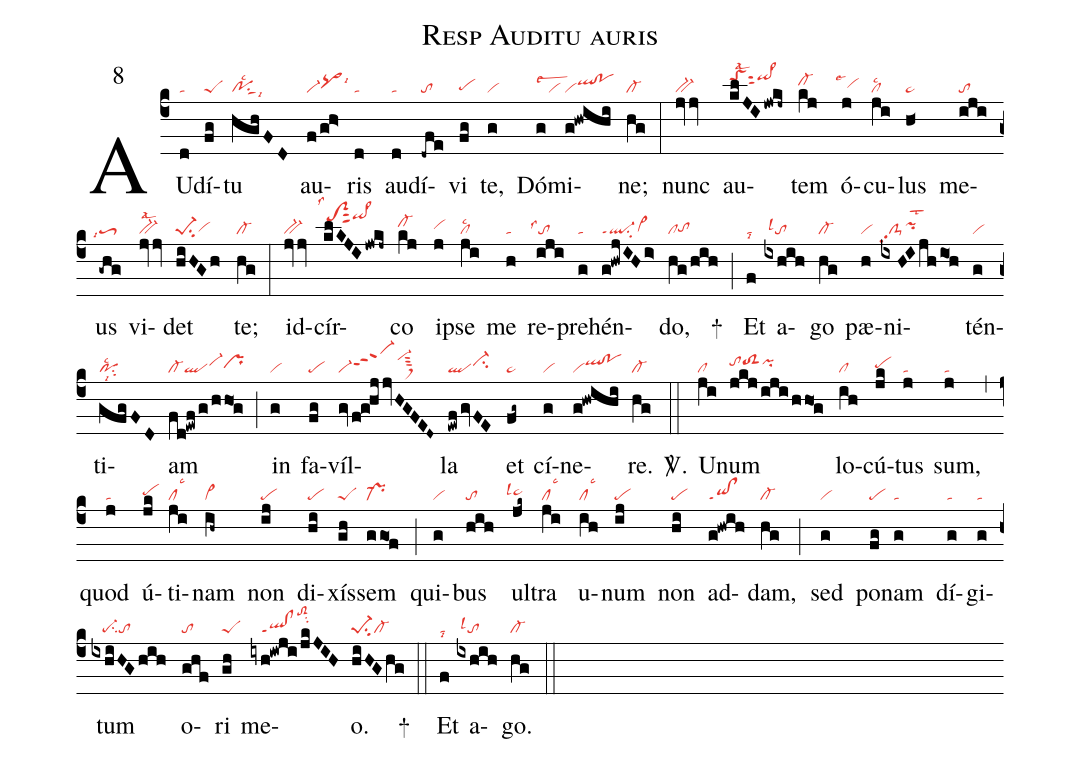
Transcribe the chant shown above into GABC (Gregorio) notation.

name: Resp Auditu auris;
mode:8;
nabc-lines:1;
%%
(c4)
AU(d|ta)dí(fg|peS)tu(hgh/FD|posu1sut1lsc2lsi9) au(f/gh>|vi-pq>hhlsi6)ris(d|ta) au(d|ta)dí(-dfe|to)vi(fg|pehg) te,(g|vi) Dó(g|vilsew2)mi(g!hwihi|viqlhi!pohi)ne;(hg|cl-) (:)
nunc(jvv|bv-) au(klJIjwkj~|toShksut2lsal2qi>hk)tem(kj|cl-hi) ó(j|``vihhlse1)cu(ji|cllsc2)lus(h<|ta>) me(iji|to)us(-ghg|``toS3lsi7) vi(jvv|bv-lsal2)det(hiHGh|pe-1su2vihg) te;(hg|cl-) (:)
id(jvv|bv-)cír(klKJIjwkj~|``toS2hksut2lss1qi>hl)co(kj|cl-hi) i(j|vihh)pse(ji|cllsc2) me(h|ta) re(iji|``tolss1)pre(g|ta)hén(g!hwjIHi>|ql-ppt1su2vi>hg)do,(hg/hih|cltohg) +(;)
Et(f|talsi8) a(ixhih|/tolsl1)go(hg|cl-) pæ(h|vi)ni(ixHIjhio1h|clS-pp2pihilst2)tén(g|vi)ti(gfg/FD|posu2lsc2lsi8)am(fd!ewf/g/hho1g|cl-qlvi-hiprhh) (;)
in(g|vi) fa(fg|pe)víl(gv/f!g!hjjvHGFED~|vi-vi-hippt3vi-hksut3``st>)la(ewf/gvFE|qlci-hi) et(fg~|ta>) cí(g|vi)ne(g!hwihi|viqlhi!pohi)re.(hg|cl-) <sp>V/</sp>.(::)
U(ji|cl)num(jkj/iji/hho1g|tohitoS2hipihi) lo(ih|cl)cú(jk|pehh)tus(j|ta) sum,(j|ta) (,)
quod(j|ta) ú(jk|pehh)ti(ji|cllsc3)nam(ih~|vi>) non(ij|pe) di(hi|pe)xí(gh|peS)ssem(ggo1f|pr-) (;)
qui(g|vi)bus(hih|to) ul(jk~|``ta>hhlsl1)tra(ji|cllsc3) u(ih|cllsc3)num(ij|pe) non(hi|pe) ad(g!hwih|qi!clppt1)dam,(hg|cl-) (;)
sed(g|vi) po(fg|pe)nam(g|ta) dí(g|ta)gi(g|ta)tum(ixhiHGhih|///pe-su2to) o(ghf|to)ri(gh|peS) me(iyh!iwji/jkJIH|///ql!clppt1toS2hmsu2)o.(hiHGhg|pe-1su2cl-) +(::)
Et(f|talsi8) a(ixhih|/tolsl1)go.(hg|cl-) (::)
